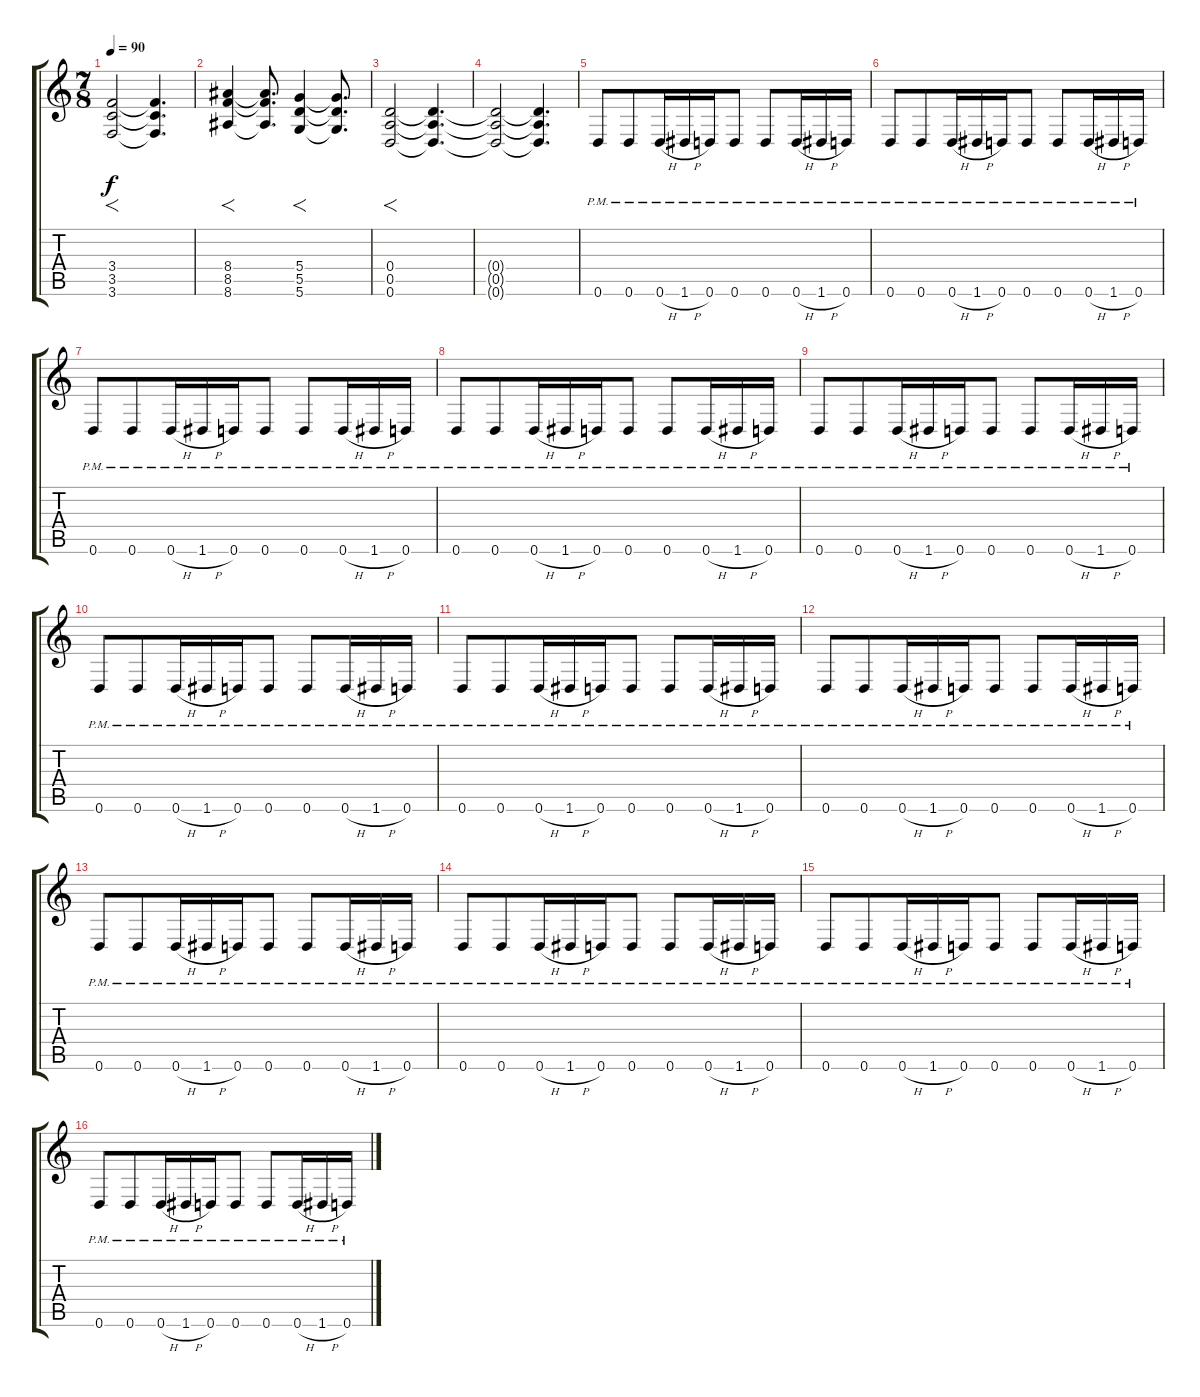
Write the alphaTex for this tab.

\track "" {instrument distortionguitar}
\staff {score tabs}
\tuning (E4 B3 G3 D3 A2 D2) {hide}
\ts (7 8)
\tempo 90
\clef g2
\ks c
(3.4 3.5 3.6).2{f dy f} (3.4{t} 3.5{t} 3.6{t}).4{d} |
(8.4 8.5 8.6).4{f} (8.4{t} 8.5{t} 8.6{t}).8{d} (5.4 5.5 5.6).4{f} (5.4{t} 5.5{t} 5.6{t}).8{d} |
(0.4 0.5 0.6).2{f} (0.4{t} 0.5{t} 0.6{t}).4{d} |
(0.4{t} 0.5{t} 0.6{t}).2 (0.4{t} 0.5{t} 0.6{t}).4{d} |
0.6{pm}.8{instrument distortionguitar} 0.6{pm}.8 0.6{h pm}.16 1.6{h pm}.16 0.6{pm}.16 0.6{pm}.8 0.6{pm}.8 0.6{h pm}.16 1.6{h pm}.16 0.6{pm}.16 |
0.6{pm}.8 0.6{pm}.8 0.6{h pm}.16 1.6{h pm}.16 0.6{pm}.16 0.6{pm}.8 0.6{pm}.8 0.6{h pm}.16 1.6{h pm}.16 0.6{pm}.16 |
0.6{pm}.8 0.6{pm}.8 0.6{h pm}.16 1.6{h pm}.16 0.6{pm}.16 0.6{pm}.8 0.6{pm}.8 0.6{h pm}.16 1.6{h pm}.16 0.6{pm}.16 |
0.6{pm}.8 0.6{pm}.8 0.6{h pm}.16 1.6{h pm}.16 0.6{pm}.16 0.6{pm}.8 0.6{pm}.8 0.6{h pm}.16 1.6{h pm}.16 0.6{pm}.16 |
0.6{pm}.8 0.6{pm}.8 0.6{h pm}.16 1.6{h pm}.16 0.6{pm}.16 0.6{pm}.8 0.6{pm}.8 0.6{h pm}.16 1.6{h pm}.16 0.6{pm}.16 |
0.6{pm}.8 0.6{pm}.8 0.6{h pm}.16 1.6{h pm}.16 0.6{pm}.16 0.6{pm}.8 0.6{pm}.8 0.6{h pm}.16 1.6{h pm}.16 0.6{pm}.16 |
0.6{pm}.8 0.6{pm}.8 0.6{h pm}.16 1.6{h pm}.16 0.6{pm}.16 0.6{pm}.8 0.6{pm}.8 0.6{h pm}.16 1.6{h pm}.16 0.6{pm}.16 |
0.6{pm}.8 0.6{pm}.8 0.6{h pm}.16 1.6{h pm}.16 0.6{pm}.16 0.6{pm}.8 0.6{pm}.8 0.6{h pm}.16 1.6{h pm}.16 0.6{pm}.16 |
0.6{pm}.8{instrument distortionguitar} 0.6{pm}.8 0.6{h pm}.16 1.6{h pm}.16 0.6{pm}.16 0.6{pm}.8 0.6{pm}.8 0.6{h pm}.16 1.6{h pm}.16 0.6{pm}.16 |
0.6{pm}.8 0.6{pm}.8 0.6{h pm}.16 1.6{h pm}.16 0.6{pm}.16 0.6{pm}.8 0.6{pm}.8 0.6{h pm}.16 1.6{h pm}.16 0.6{pm}.16 |
0.6{pm}.8 0.6{pm}.8 0.6{h pm}.16 1.6{h pm}.16 0.6{pm}.16 0.6{pm}.8 0.6{pm}.8 0.6{h pm}.16 1.6{h pm}.16 0.6{pm}.16 |
0.6{pm}.8 0.6{pm}.8 0.6{h pm}.16 1.6{h pm}.16 0.6{pm}.16 0.6{pm}.8 0.6{pm}.8 0.6{h pm}.16 1.6{h pm}.16 0.6{pm}.16
